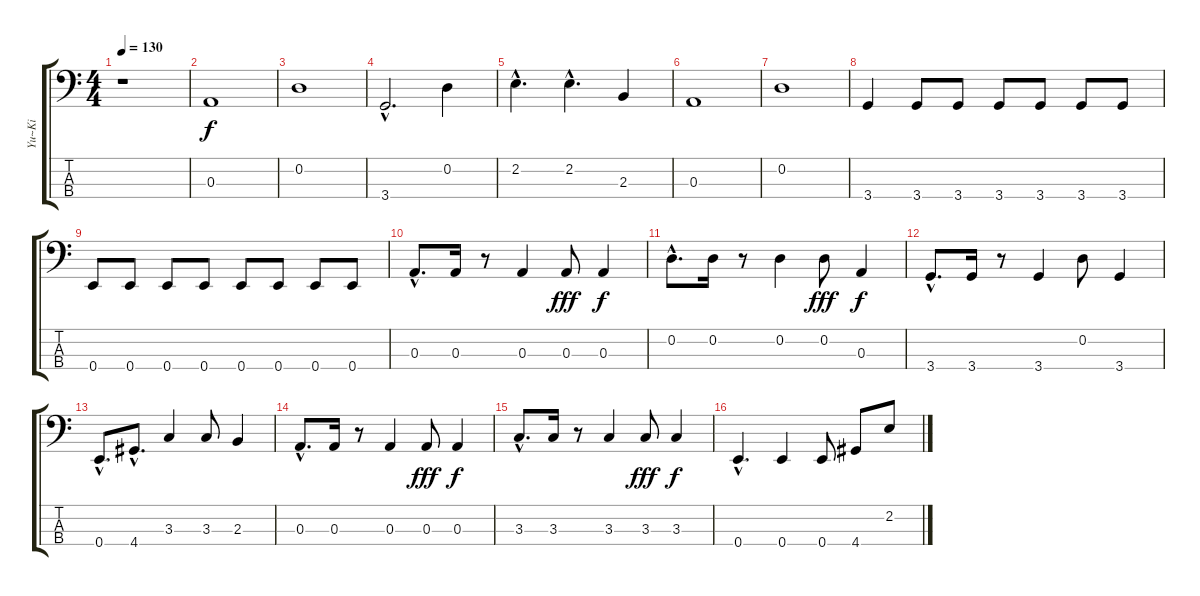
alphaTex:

\track ("Yu~Ki" "Yu~Ki") {instrument electricbasspick}
\staff {score tabs}
\tuning (G2 D2 A1 E1) {hide}
\ts (4 4)
\tempo 130
\clef f4
\ks c
r.1{dy f} |
0.3.1 |
0.2.1 |
3.4{hac}.2{d} 0.2.4 |
2.2{hac}.4{d} 2.2{hac}.4{d} 2.3.4 |
0.3.1 |
0.2.1 |
3.4.4 3.4.8 3.4.8 3.4.8 3.4.8 3.4.8 3.4.8 |
0.4.8 0.4.8 0.4.8 0.4.8 0.4.8 0.4.8 0.4.8 0.4.8 |
0.3{hac}.8{d} 0.3.16 r.8 0.3.4 0.3.8{dy fff} 0.3.4{dy f} |
0.2{hac}.8{d} 0.2.16 r.8 0.2.4 0.2.8{dy fff} 0.3.4{dy f} |
3.4{hac}.8{d} 3.4.16 r.8 3.4.4 0.2.8 3.4.4 |
0.4{hac}.8{d} 4.4{hac}.8{d} 3.3.4 3.3.8 2.3.4 |
0.3{hac}.8{d} 0.3.16 r.8 0.3.4 0.3.8{dy fff} 0.3.4{dy f} |
3.3{hac}.8{d} 3.3.16 r.8 3.3.4 3.3.8{dy fff} 3.3.4{dy f} |
0.4{hac}.4{d} 0.4.4 0.4.8 4.4.8 2.2.8
